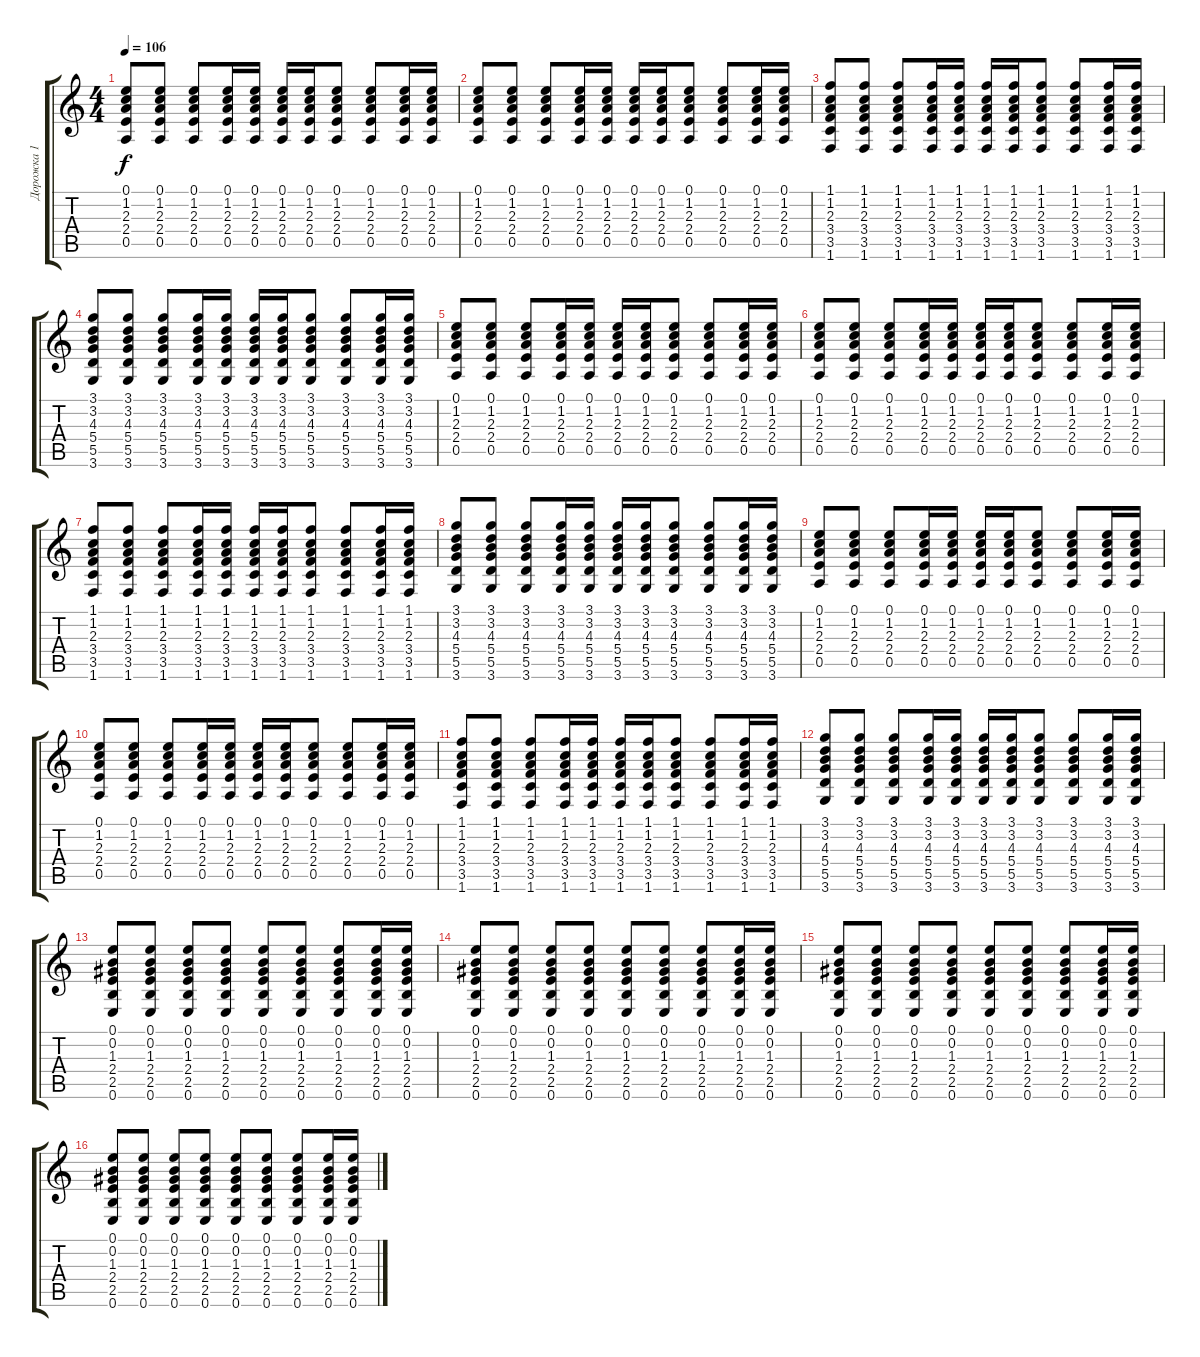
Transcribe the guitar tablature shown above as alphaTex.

\track ("Дорожка 1" "Дорожка 1") {instrument distortionguitar}
\staff {score tabs}
\tuning (E4 B3 G3 D3 A2 E2) {hide}
\ts (4 4)
\tempo 106
\clef g2
\ks c
(0.1 1.2 2.3 2.4 0.5).8{dy f} (0.1 1.2 2.3 2.4 0.5).8 (0.1 1.2 2.3 2.4 0.5).8 (0.1 1.2 2.3 2.4 0.5).16 (0.1 1.2 2.3 2.4 0.5).16 (0.1 1.2 2.3 2.4 0.5).16 (0.1 1.2 2.3 2.4 0.5).16 (0.1 1.2 2.3 2.4 0.5).8 (0.1 1.2 2.3 2.4 0.5).8 (0.1 1.2 2.3 2.4 0.5).16 (0.1 1.2 2.3 2.4 0.5).16 |
(0.1 1.2 2.3 2.4 0.5).8 (0.1 1.2 2.3 2.4 0.5).8 (0.1 1.2 2.3 2.4 0.5).8 (0.1 1.2 2.3 2.4 0.5).16 (0.1 1.2 2.3 2.4 0.5).16 (0.1 1.2 2.3 2.4 0.5).16 (0.1 1.2 2.3 2.4 0.5).16 (0.1 1.2 2.3 2.4 0.5).8 (0.1 1.2 2.3 2.4 0.5).8 (0.1 1.2 2.3 2.4 0.5).16 (0.1 1.2 2.3 2.4 0.5).16 |
(1.1 1.2 2.3 3.4 3.5 1.6).8 (1.1 1.2 2.3 3.4 3.5 1.6).8 (1.1 1.2 2.3 3.4 3.5 1.6).8 (1.1 1.2 2.3 3.4 3.5 1.6).16 (1.1 1.2 2.3 3.4 3.5 1.6).16 (1.1 1.2 2.3 3.4 3.5 1.6).16 (1.1 1.2 2.3 3.4 3.5 1.6).16 (1.1 1.2 2.3 3.4 3.5 1.6).8 (1.1 1.2 2.3 3.4 3.5 1.6).8 (1.1 1.2 2.3 3.4 3.5 1.6).16 (1.1 1.2 2.3 3.4 3.5 1.6).16 |
(3.1 3.2 4.3 5.4 5.5 3.6).8 (3.1 3.2 4.3 5.4 5.5 3.6).8 (3.1 3.2 4.3 5.4 5.5 3.6).8 (3.1 3.2 4.3 5.4 5.5 3.6).16 (3.1 3.2 4.3 5.4 5.5 3.6).16 (3.1 3.2 4.3 5.4 5.5 3.6).16 (3.1 3.2 4.3 5.4 5.5 3.6).16 (3.1 3.2 4.3 5.4 5.5 3.6).8 (3.1 3.2 4.3 5.4 5.5 3.6).8 (3.1 3.2 4.3 5.4 5.5 3.6).16 (3.1 3.2 4.3 5.4 5.5 3.6).16 |
(0.1 1.2 2.3 2.4 0.5).8 (0.1 1.2 2.3 2.4 0.5).8 (0.1 1.2 2.3 2.4 0.5).8 (0.1 1.2 2.3 2.4 0.5).16 (0.1 1.2 2.3 2.4 0.5).16 (0.1 1.2 2.3 2.4 0.5).16 (0.1 1.2 2.3 2.4 0.5).16 (0.1 1.2 2.3 2.4 0.5).8 (0.1 1.2 2.3 2.4 0.5).8 (0.1 1.2 2.3 2.4 0.5).16 (0.1 1.2 2.3 2.4 0.5).16 |
(0.1 1.2 2.3 2.4 0.5).8 (0.1 1.2 2.3 2.4 0.5).8 (0.1 1.2 2.3 2.4 0.5).8 (0.1 1.2 2.3 2.4 0.5).16 (0.1 1.2 2.3 2.4 0.5).16 (0.1 1.2 2.3 2.4 0.5).16 (0.1 1.2 2.3 2.4 0.5).16 (0.1 1.2 2.3 2.4 0.5).8 (0.1 1.2 2.3 2.4 0.5).8 (0.1 1.2 2.3 2.4 0.5).16 (0.1 1.2 2.3 2.4 0.5).16 |
(1.1 1.2 2.3 3.4 3.5 1.6).8 (1.1 1.2 2.3 3.4 3.5 1.6).8 (1.1 1.2 2.3 3.4 3.5 1.6).8 (1.1 1.2 2.3 3.4 3.5 1.6).16 (1.1 1.2 2.3 3.4 3.5 1.6).16 (1.1 1.2 2.3 3.4 3.5 1.6).16 (1.1 1.2 2.3 3.4 3.5 1.6).16 (1.1 1.2 2.3 3.4 3.5 1.6).8 (1.1 1.2 2.3 3.4 3.5 1.6).8 (1.1 1.2 2.3 3.4 3.5 1.6).16 (1.1 1.2 2.3 3.4 3.5 1.6).16 |
(3.1 3.2 4.3 5.4 5.5 3.6).8 (3.1 3.2 4.3 5.4 5.5 3.6).8 (3.1 3.2 4.3 5.4 5.5 3.6).8 (3.1 3.2 4.3 5.4 5.5 3.6).16 (3.1 3.2 4.3 5.4 5.5 3.6).16 (3.1 3.2 4.3 5.4 5.5 3.6).16 (3.1 3.2 4.3 5.4 5.5 3.6).16 (3.1 3.2 4.3 5.4 5.5 3.6).8 (3.1 3.2 4.3 5.4 5.5 3.6).8 (3.1 3.2 4.3 5.4 5.5 3.6).16 (3.1 3.2 4.3 5.4 5.5 3.6).16 |
(0.1 1.2 2.3 2.4 0.5).8 (0.1 1.2 2.3 2.4 0.5).8 (0.1 1.2 2.3 2.4 0.5).8 (0.1 1.2 2.3 2.4 0.5).16 (0.1 1.2 2.3 2.4 0.5).16 (0.1 1.2 2.3 2.4 0.5).16 (0.1 1.2 2.3 2.4 0.5).16 (0.1 1.2 2.3 2.4 0.5).8 (0.1 1.2 2.3 2.4 0.5).8 (0.1 1.2 2.3 2.4 0.5).16 (0.1 1.2 2.3 2.4 0.5).16 |
(0.1 1.2 2.3 2.4 0.5).8 (0.1 1.2 2.3 2.4 0.5).8 (0.1 1.2 2.3 2.4 0.5).8 (0.1 1.2 2.3 2.4 0.5).16 (0.1 1.2 2.3 2.4 0.5).16 (0.1 1.2 2.3 2.4 0.5).16 (0.1 1.2 2.3 2.4 0.5).16 (0.1 1.2 2.3 2.4 0.5).8 (0.1 1.2 2.3 2.4 0.5).8 (0.1 1.2 2.3 2.4 0.5).16 (0.1 1.2 2.3 2.4 0.5).16 |
(1.1 1.2 2.3 3.4 3.5 1.6).8 (1.1 1.2 2.3 3.4 3.5 1.6).8 (1.1 1.2 2.3 3.4 3.5 1.6).8 (1.1 1.2 2.3 3.4 3.5 1.6).16 (1.1 1.2 2.3 3.4 3.5 1.6).16 (1.1 1.2 2.3 3.4 3.5 1.6).16 (1.1 1.2 2.3 3.4 3.5 1.6).16 (1.1 1.2 2.3 3.4 3.5 1.6).8 (1.1 1.2 2.3 3.4 3.5 1.6).8 (1.1 1.2 2.3 3.4 3.5 1.6).16 (1.1 1.2 2.3 3.4 3.5 1.6).16 |
(3.1 3.2 4.3 5.4 5.5 3.6).8 (3.1 3.2 4.3 5.4 5.5 3.6).8 (3.1 3.2 4.3 5.4 5.5 3.6).8 (3.1 3.2 4.3 5.4 5.5 3.6).16 (3.1 3.2 4.3 5.4 5.5 3.6).16 (3.1 3.2 4.3 5.4 5.5 3.6).16 (3.1 3.2 4.3 5.4 5.5 3.6).16 (3.1 3.2 4.3 5.4 5.5 3.6).8 (3.1 3.2 4.3 5.4 5.5 3.6).8 (3.1 3.2 4.3 5.4 5.5 3.6).16 (3.1 3.2 4.3 5.4 5.5 3.6).16 |
(0.1 0.2 1.3 2.4 2.5 0.6).8 (0.1 0.2 1.3 2.4 2.5 0.6).8 (0.1 0.2 1.3 2.4 2.5 0.6).8 (0.1 0.2 1.3 2.4 2.5 0.6).8 (0.1 0.2 1.3 2.4 2.5 0.6).8 (0.1 0.2 1.3 2.4 2.5 0.6).8 (0.1 0.2 1.3 2.4 2.5 0.6).8 (0.1 0.2 1.3 2.4 2.5 0.6).16 (0.1 0.2 1.3 2.4 2.5 0.6).16 |
(0.1 0.2 1.3 2.4 2.5 0.6).8 (0.1 0.2 1.3 2.4 2.5 0.6).8 (0.1 0.2 1.3 2.4 2.5 0.6).8 (0.1 0.2 1.3 2.4 2.5 0.6).8 (0.1 0.2 1.3 2.4 2.5 0.6).8 (0.1 0.2 1.3 2.4 2.5 0.6).8 (0.1 0.2 1.3 2.4 2.5 0.6).8 (0.1 0.2 1.3 2.4 2.5 0.6).16 (0.1 0.2 1.3 2.4 2.5 0.6).16 |
(0.1 0.2 1.3 2.4 2.5 0.6).8 (0.1 0.2 1.3 2.4 2.5 0.6).8 (0.1 0.2 1.3 2.4 2.5 0.6).8 (0.1 0.2 1.3 2.4 2.5 0.6).8 (0.1 0.2 1.3 2.4 2.5 0.6).8 (0.1 0.2 1.3 2.4 2.5 0.6).8 (0.1 0.2 1.3 2.4 2.5 0.6).8 (0.1 0.2 1.3 2.4 2.5 0.6).16 (0.1 0.2 1.3 2.4 2.5 0.6).16 |
(0.1 0.2 1.3 2.4 2.5 0.6).8 (0.1 0.2 1.3 2.4 2.5 0.6).8 (0.1 0.2 1.3 2.4 2.5 0.6).8 (0.1 0.2 1.3 2.4 2.5 0.6).8 (0.1 0.2 1.3 2.4 2.5 0.6).8 (0.1 0.2 1.3 2.4 2.5 0.6).8 (0.1 0.2 1.3 2.4 2.5 0.6).8 (0.1 0.2 1.3 2.4 2.5 0.6).16 (0.1 0.2 1.3 2.4 2.5 0.6).16
